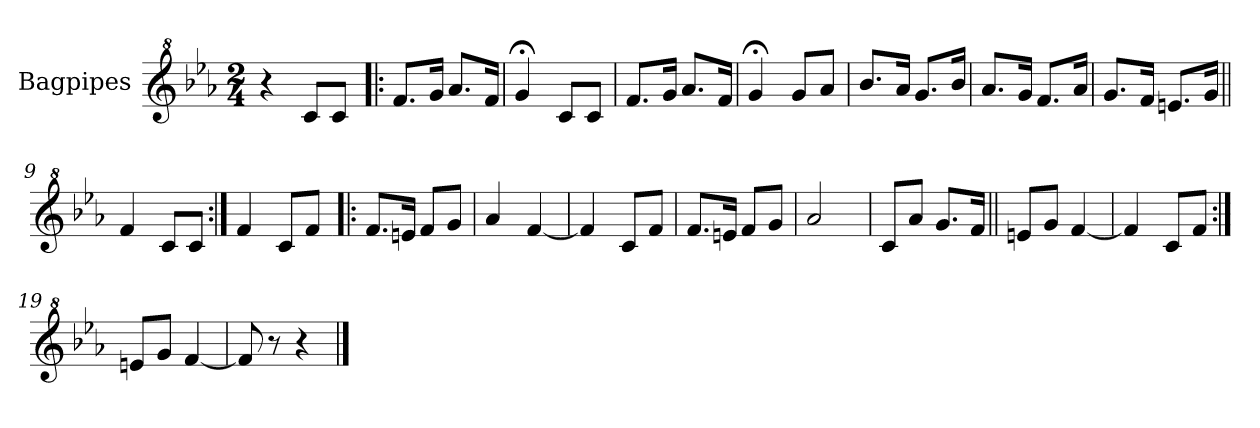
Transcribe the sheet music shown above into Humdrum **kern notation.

**kern
*part1
*staff1
*I"Bagpipes
*I'Bag
*clefG^2
*k[b-e-a-]
*E-:
*M2/4
=1
4r
8cc/L
8cc/J
=2!|:
8.ff/L
16gg/Jk
8.aa-/L
16ff/Jk
=3
4gg;/
8cc/L
8cc/J
=4
8.ff/L
16gg/Jk
8.aa-/L
16ff/Jk
=5
4gg;/
8gg/L
8aa-/J
=6
8.bb-/L
16aa-/Jk
8.gg/L
16bb-/Jk
=7
8.aa-/L
16gg/Jk
8.ff/L
16aa-/Jk
=8
8.gg/L
16ff/Jk
8.een/L
16gg/Jk
=9||
4ff/
8cc/L
8cc/J
!!LO:LB:g=z
=10:|!
4ff/
8cc/L
8ff/J
=11!|:
8.ff/L
16een/Jk
8ff/L
8gg/J
=12
4aa-/
[4ff/
=13
4ff/]
8cc/L
8ff/J
=14
8.ff/L
16een/Jk
8ff/L
8gg/J
=15
2aa-/
=16
8cc/L
8aa-/J
8.gg/L
16ff/Jk
=17||
8een/L
8gg/J
[4ff/
=18
4ff/]
8cc/L
8ff/J
=19:|!
8een/L
8gg/J
[4ff/
=20
8ff/]
8r
4r
==
*-
